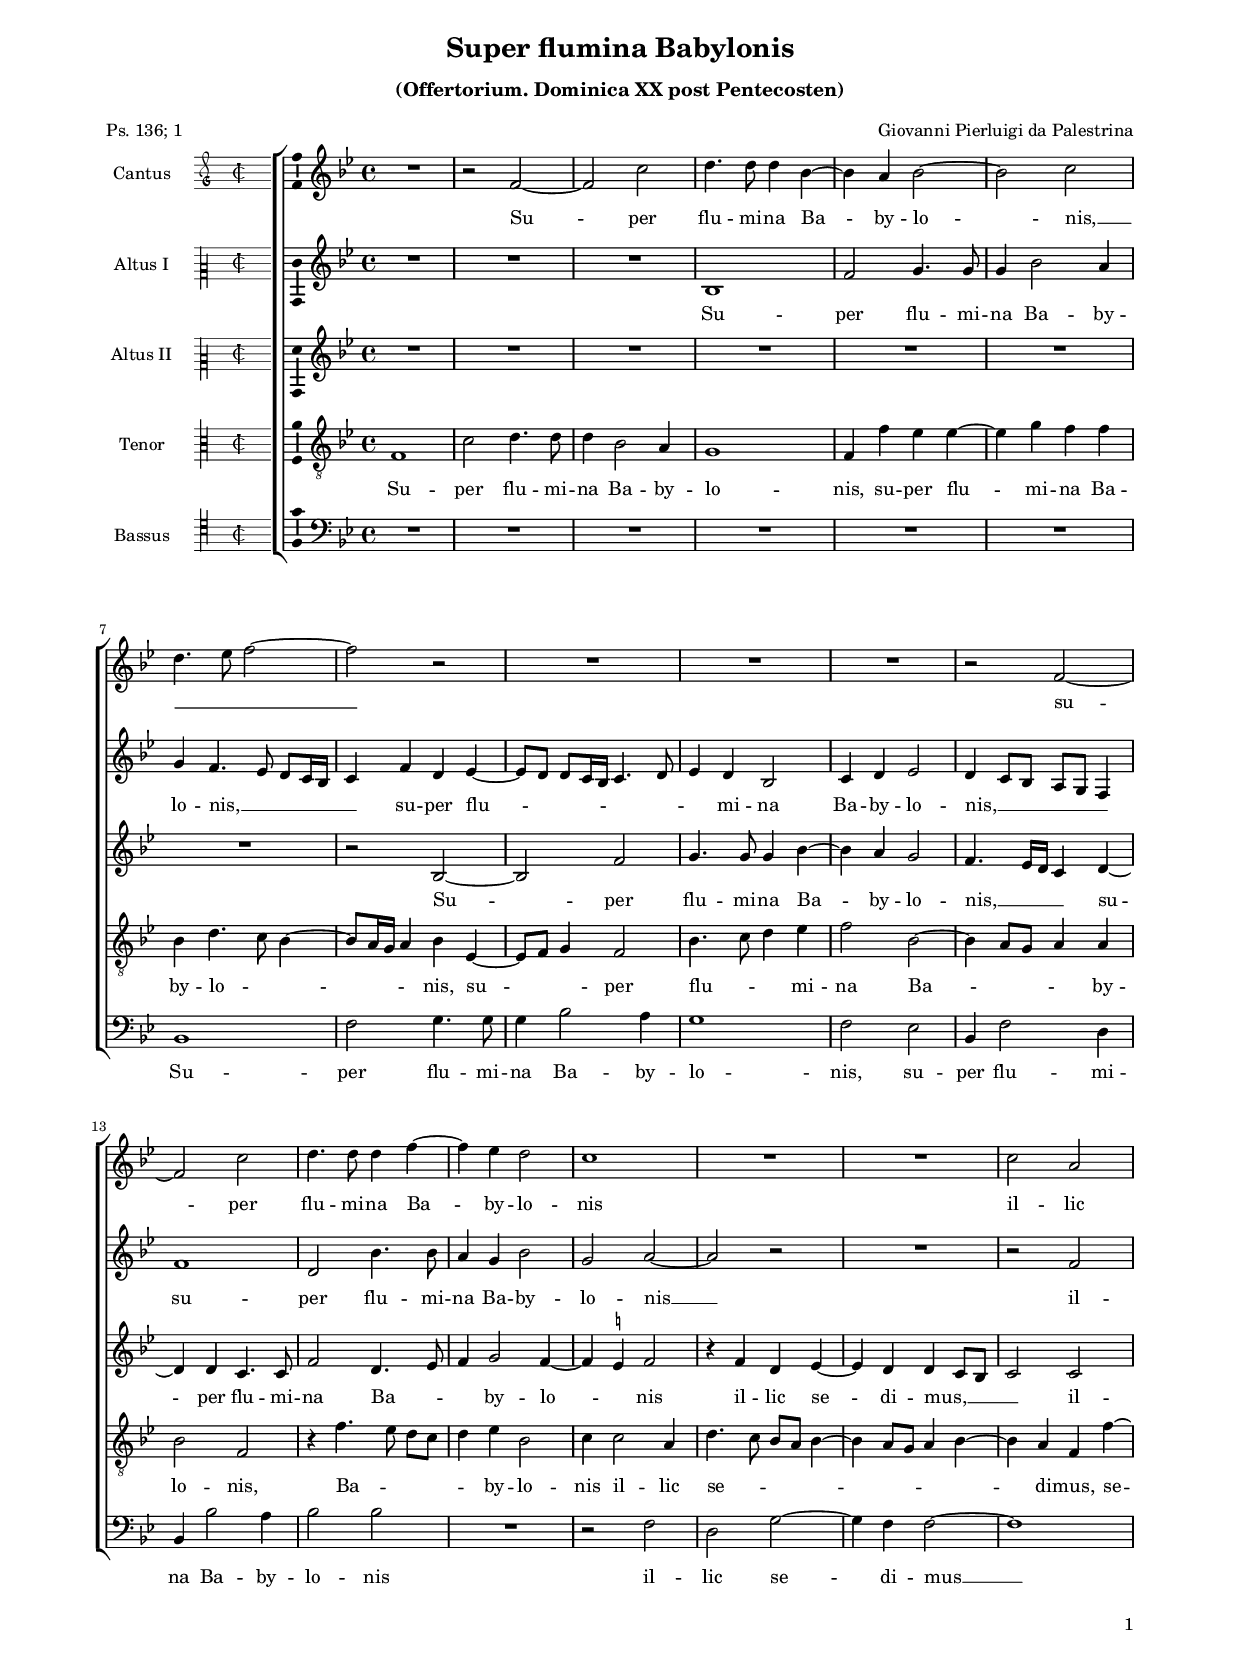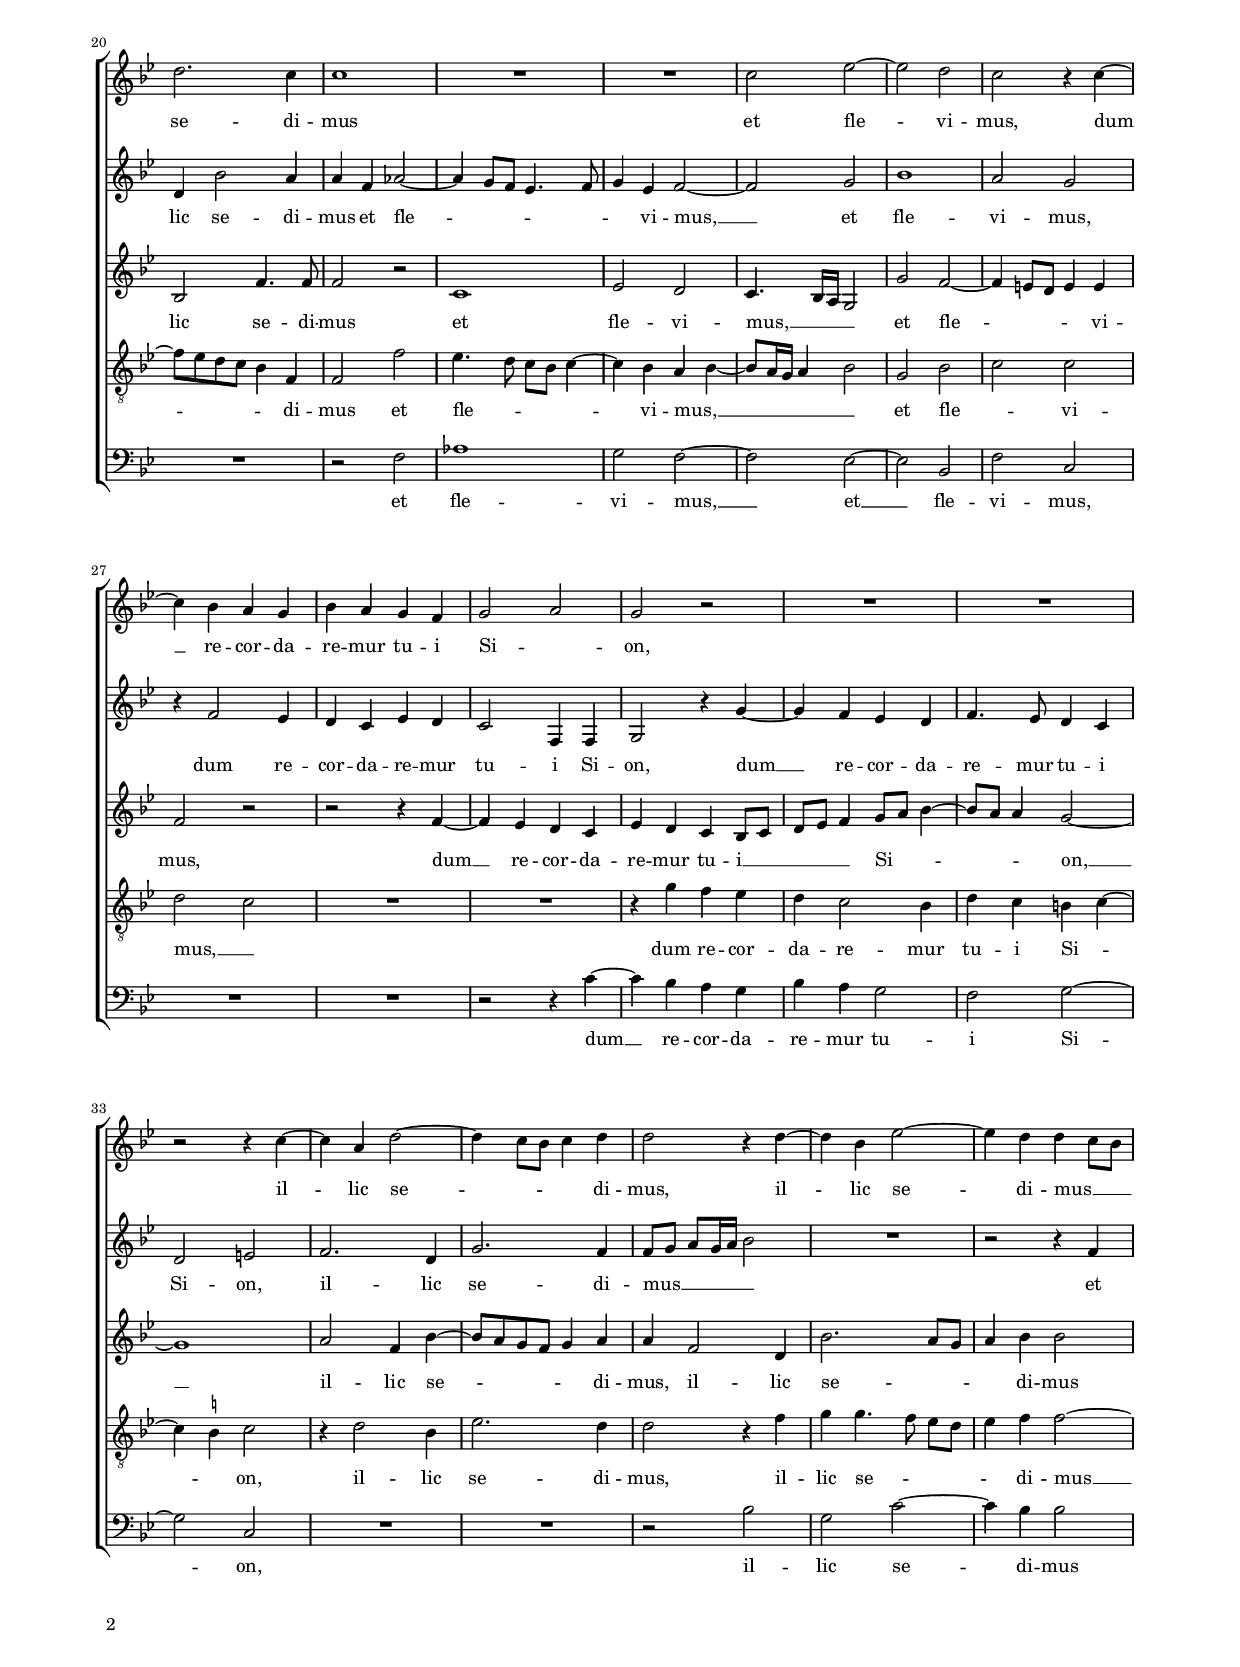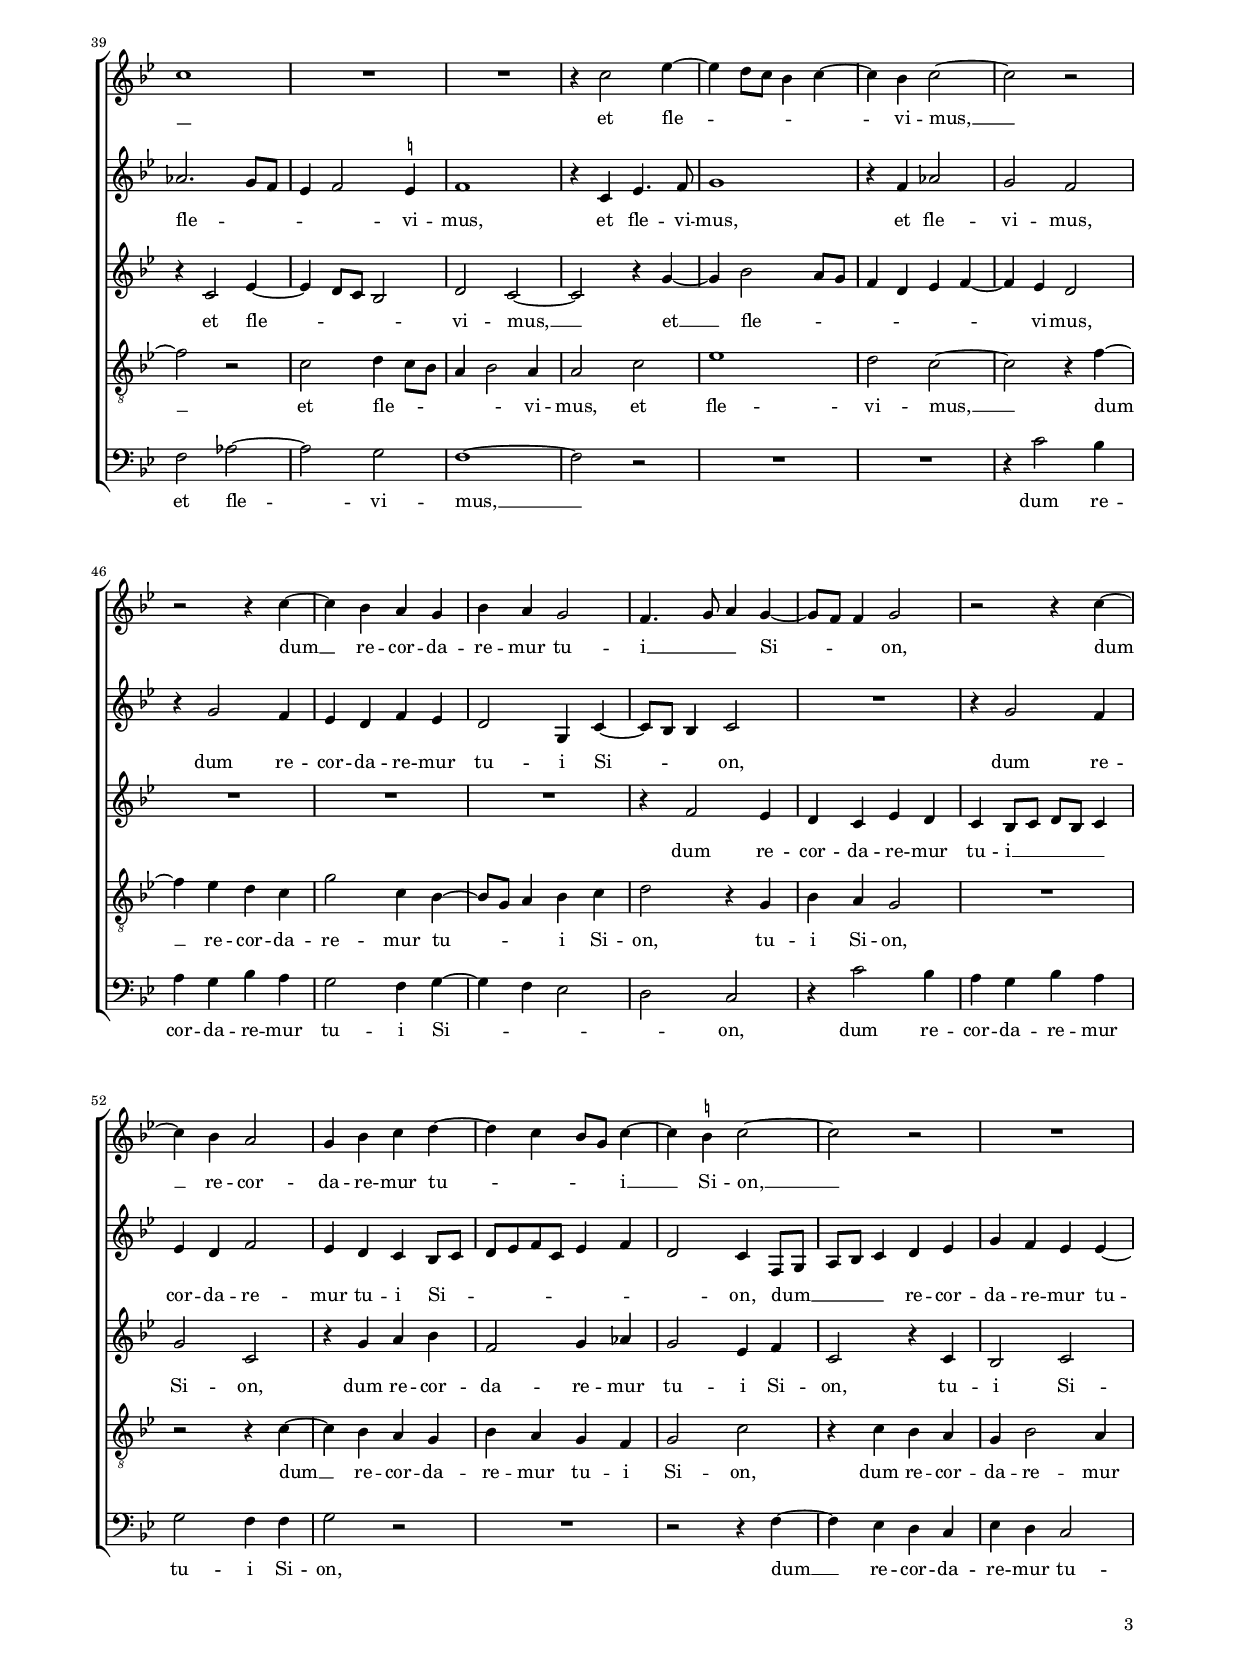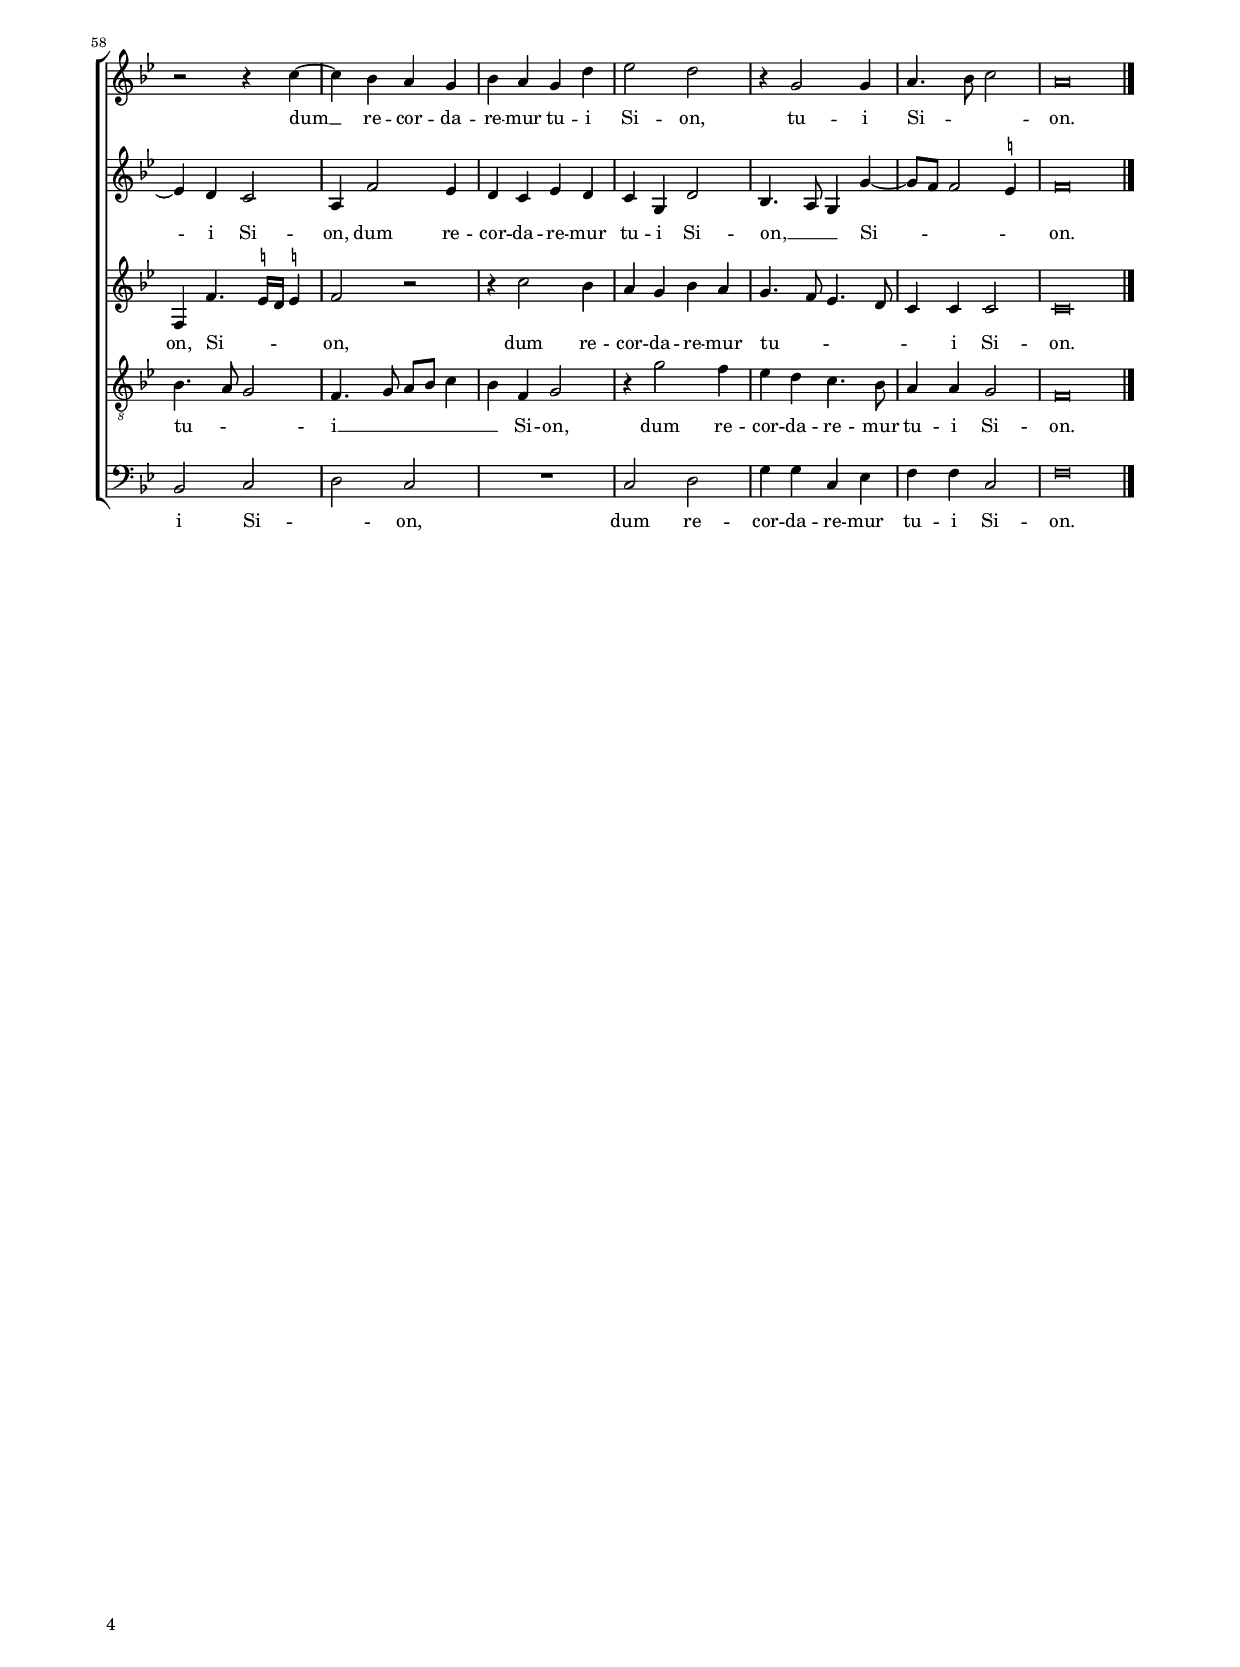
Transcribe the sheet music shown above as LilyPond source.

\header
{
  title="Super flumina Babylonis"
  subtitle=\markup { \column { \vspace #0.5 "(Offertorium. Dominica XX post Pentecosten)" \transparent "x" } }
  composer="Giovanni Pierluigi da Palestrina"
  poet="Ps. 136; 1"
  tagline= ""
}

\version "2.24.1"
\language deutsch
#(set-global-staff-size 15)
% #(set-default-paper-size "letter")
#(ly:set-option 'point-and-click #f)




	ficta = { \once \set suggestAccidentals = ##t }

	forget = #(define-music-function (music) (ly:music?) #{
		\accidentalStyle forget
		$music
		\accidentalStyle default
		#})

    
\paper
	{
	top-margin = 1.6 \cm
	bottom-margin = 1 \cm
	left-margin = 1.8 \cm
	right-margin = 1.8 \cm
	ragged-bottom = ##f
	ragged-last-bottom = ##t
	print-page-number = ##f
	system-system-spacing = #'((basic-distance . 17) (minimum-distance . 14) (padding . 5) (strechability . 150))
	oddFooterMarkup=\markup   \fill-line { "" \fromproperty #'page:page-number-string }
	evenFooterMarkup=\markup  \fill-line { \fromproperty #'page:page-number-string "" }
	last-bottom-spacing = #'((basic-distance . 12) (minimum-distance . 7) (padding . 4))
%	systems-per-page = 3
%   page-count = 3
%	min-systems-per-page = 3
%	print-all-headers = ##t
%	print-first-page-number = ##t
%	first-page-number = 1
	}

	
global = {
	\key c \major
	\time 4/4
	\set Score.tempoHideNote = ##t
	\tempo 4 = 100
	\skip 1*63
	\set Score.measureLength = #(ly:make-moment 2/1)
	\skip 1*2 \bar "|."
	}
    

incipitcantus = \relative c' {
    \time 2/2
    \clef "petrucci-g2"
    \key c \major
    }
    
incipitcantusVoice = <<
    \new MensuralVoice <<
        { s1 \noBreak }
        \incipitcantus
    >>
    >>
    
    
incipitaltus = \relative c' {
    \time 2/2
    \clef "petrucci-c2"
    \key c \major
    s4 \bar ""
    }
    
incipitaltusVoice = <<
    \new MensuralVoice <<
        { s1 \noBreak }
        \incipitaltus
    >>
    >>

incipitquintus = \relative c' {
    \time 2/2
    \clef "petrucci-c2"
    \key c \major
    }

incipitquintusVoice = <<
    \new MensuralVoice <<
        { s1 \noBreak }
        \incipitquintus
    >>
    >>
    
incipittenor = \relative c' {
    \time 2/2
    \clef "petrucci-c3"
    \key c \major
    }
    
incipittenorVoice = <<
    \new MensuralVoice <<
        { s1 \noBreak }
        \incipittenor
    >>
    >>
    
incipitbassus= \relative c {
    \time 2/2
    \clef "petrucci-c4"
    \key c \major
    }
    
incipitbassusVoice = <<
    \new MensuralVoice <<
        { s1 \noBreak }
        \incipitbassus
    >>
    >>


cantus =  \relative c''
	{
	R1
	r2 g~
	g2 d'
	e4. e8 e4 c~
%5
	c4 h c2~ |
	c2 d
	e4. f8 g2~
	g2 r
	R1
%10
	R1 |
	R1
	r2 g,~
	g2 d'
	e4. e8 e4 g~
%15
	g4 f e2 |
	d1
	R1
	R1
	d2 h
%20
	e2. d4 |
	d1
	R1
	R1
	d2 f~
%25
	f2 e |
	d2 r4 d~
	d4 c h a
	c4 h a g
	a2 h
%30
	a2 r |
	R1
	R1
	r2 r4 d~
	d4 h e2~
%35
	e4 d8 c d4 e |
	e2 r4 e~
	e4 c f2~
	f4 e e d8 c
	d1
%40
	R1 |
	R1
	r4 d2 f4~
	f4 e8 d c4 d~
	d4 c d2~
%45
	d2 r |
	r2 r4 d~
	d4 c h a
	c4 h a2
	g4. a8 h4 a~
%50
	a8 g g4 a2 |
	r2 r4 d~ \break \noPageBreak
	d4 c h2
	a4 c d e~
	e4 d c8 a d4~
%55
	d4 \ficta cis d2~ |
	d2 r
	R1 \pageBreak
	r2 r4 d~
	d4 c h a
%60
	c4 h a e' |
	f2 e
	r4 a,2 a4
	h4. c8 d2
	h\breve |
	}


altus =  \relative c'
	{
	R1
	R1
	R1
	c1
%5
	g'2 a4. a8 |
	a4 c2 h4
	a4 g4. f8 e[ d16 c]
	d4 g e f~
	f8 e e[ d16 c] d4. e8
%10
	f4 e c2 |
	d4 e f2
	e4 d8 c h a g4
	g'1
	e2 c'4. c8
%15
	h4 a c2 |
	a2 h~
	h2 r
	R1
	r2 g
%20
	e4 c'2 h4 |
	h4 g b2~
	b4 a8 g f4. g8
	a4 f g2~
	g2 a
%25
	c1 |
	h2 a
	r4 g2 f4
	e4 d f e
	d2 g,4 g
%30
	a2 r4 a'~ |
	a4 g f e
	g4. f8 e4 d
	e2 fis
	g2. e4
%35
	a2. g4 |
	g8 a h[ a16 h] c2
	R1
	r2 r4 g
	b2. a8 g
%40
	f4 g2 \ficta fis4 |
	g1
	r4 d f4. g8
	a1
	r4 g b2
%45
	a2 g |
	r4 a2 g4
	f4 e g f
	e2 a,4 d~
	d8 c c4 d2
%50
	R1 |
	r4 a'2 g4
	f4 e g2
	f4 e d c8 d
	e8 f g d f4 g
%55
	e2 d4 g,8 a |
	h8 c d4 e f
	a4 g f f~
	f4 e d2
	h4 g'2 f4
%60
	e4 d f e |
	d4 a e'2
	c4. h8 a4 a'~
	a8 g g2 \ficta fis4
	g\breve |
	}


quintus =  \relative c'
	{
	R1
	R1
	R1
	R1
%5
	R1 |
	R1
	R1
	r2 c~
	c2 g'
%10
	a4. a8 a4 c~ |
	c4 h a2
	g4. f16 e d4 e~
	e4 e d4. d8
	g2 e4. f8
%15
	g4 a2 g4~ |
	g4 \ficta fis g2
	r4 g e f~
	f4 e e d8 c
	d2 d
%20
	c2 g'4. g8 |
	g2 r
	d1
	f2 e
	d4. c16 h a2
%25
	a'2 g~ |
	g4 fis8 e fis4 fis
	g2 r
	r2 r4 g~
	g4 f e d
%30
	f4 e d c8 d |
	e8 f g4 a8 h c4~
	c8 h h4 a2~
	a1
	h2 g4 c~
%35
	c8 h a g a4 h |
	h4 g2 e4
	c'2. h8 a
	h4 c c2
	r4 d,2 f4~
%40
	f4 e8 d c2 |
	e2 d~
	d2 r4 a'~
	a4 c2 h8 a
	g4 e f g~
%45
	g4 f e2 |
	R1
	R1
	R1
	r4 g2 f4
%50
	e4 d f e |
	d4 c8 d e c d4
	a'2 d,
	r4 a' h c
	g2 a4 b
%55
	a2 f4 g |
	d2 r4 d
	c2 d
	g,4 g'4. \ficta fis16 e \ficta fis!4
	g2 r
%60
	r4 d'2 c4 |
	h4 a c h
	a4. g8 f4. e8
	d4 d d2
	d\breve |
	}


tenor  =  \relative c'
	{
	g1
	d'2 e4. e8
	e4 c2 h4
	a1
%5
	g4 g' f f~ |
	f4 a g g
	c,4 e4. d8 c4~
	c8 h16 a h4 c f,~
	f8 g a4 g2
%10
	c4. d8 e4 f |
	g2 c,~
	c4 h8 a h4 h
	c2 g
	r4 g'4. f8 e[ d]
%15
	e4 f c2 |
	d4 d2 h4
	e4. d8 c[ h] c4~
	c4 h8 a h4 c~
	c4 h g g'~
%20
	g8 f e d c4 g |
	g2 g'
	f4. e8 d[ c] d4~
	d4 c h c~
	c8 h16 a h4 c2
%25
	a2 c |
	d2 d
	e2 d
	R1
	R1
%30
	r4 a' g f
	e4 d2 c4
	e4 d cis d~
	d4 \ficta cis d2
	r4 e2 c4
%35
	f2. e4 |
	e2 r4 g
	a4 a4. g8 f[ e]
	f4 g g2~
	g2 r
%40
	d2 e4 d8 c |
	h4 c2 h4
	h2 d
	f1
	e2 d~
%45
	d2 r4 g~ |
	g4 f e d
	a'2 d,4 c~
	c8 a h4 c d
	e2 r4 a,
%50
	c4 h a2 |
	R1
	r2 r4 d~
	d4 c h a
	c4 h a g
%55
	a2 d |
	r4 d c h
	a4 c2 h4
	c4. h8 a2
	g4. a8 h8 c d4
%60
	c4 g a2 |
	r4 a'2 g4
	f4 e d4. c8
	h4 h a2
	g\breve |
	}


bassus  =  \relative c
	{
	R1
	R1
	R1
	R1
%5
	R1 |
	R1
	c1
	g'2 a4. a8
	a4 c2 h4
%10
	a1 |
	g2 f
	c4 g'2 e4
	c4 c'2 h4
	c2 c
%15
	R1 |
	r2 g
	e2 a~
	a4 g g2~
	g1
%20
	R1 |
	r2 g
	b1
	a2 g~
	g2 f~
%25
	f2 c |
	g'2 d
	R1
	R1
	r2 r4 d'~
%30
	d4 c h a |
	c4 h a2
	g2 a~
	a2 d,
	R1
%35
	R1 |
	r2 c'
	a2 d~
	d4 c c2
	g2 b~
%40
	b2 a |
	g1~
	g2 r
	R1
	R1
%45
	r4 d'2 c4 |
	h4 a c h
	a2 g4 a~
	a4 g f2
	e2 d
%50
	r4 d'2 c4 |
	h4 a c h
	a2 g4 g
	a2 r
	R1
%55
	r2 r4 g~ |
	g4 f e d
	f4 e d2
	c2 d
	e2 d
%60
	R1 |
	d2 e
	a4 a d, f
	g4 g d2
	g\breve |
	}


lyricscantus = \lyricmode {
    Su -- per flu -- mi -- na Ba -- by -- lo -- nis, __ _ _ _
    su -- per flu -- mi -- na Ba -- by -- lo -- nis
    il -- lic se -- di -- mus et fle -- vi -- mus,
    dum __ re -- cor -- da -- re -- mur tu -- i Si -- _ on,
    il -- lic se -- _ _ _ di -- mus,
    il -- lic se -- di -- mus __ _ _ _ et fle -- _ _ _ _ vi -- mus, __
    dum __ re -- cor -- da -- re -- mur tu -- i __ _ _ Si -- _ _ on,
    dum __ re -- cor -- da -- re -- mur tu -- _ _ _ i __ Si -- on, __
    dum __ re -- cor -- da -- re -- mur tu -- i Si -- on,
    tu -- i Si -- _ _ on.
	}


lyricsaltus = \lyricmode {
    Su -- per flu -- mi -- na Ba -- by -- lo -- nis, __ _ _ _ _ _
    su -- per flu -- _ _ _ _ _ _ _ mi -- na Ba -- by -- lo -- nis, __ _ _ _ _ _
    su -- per flu -- mi -- na Ba -- by -- lo -- nis __
    il -- lic se -- di -- mus et fle -- _ _ _ _ _ vi -- mus, __
    et fle -- vi -- mus,
    dum re -- cor -- da -- re -- mur tu -- i Si -- on,
    dum __ re -- cor -- da -- re -- mur tu -- i Si -- on,
    il -- lic se -- di -- mus __ _ _ _ _ _ et fle -- _ _ _ _ vi -- mus,
    et fle -- vi -- mus,
    et fle -- vi -- mus,
    dum re -- cor -- da -- re -- mur tu -- i Si -- _ _ on,
    dum re -- cor -- da -- re -- mur tu -- i Si -- _ _ _ _ _ _ _ _ on,
    dum __ _ _ _ _ re -- cor -- da -- re -- mur tu -- i Si -- on,
    dum re -- cor -- da -- re -- mur tu -- i Si -- on, __ _ _
    Si -- _ _ _ on.
	}


lyricsquintus = \lyricmode {
    Su -- per flu -- mi -- na Ba -- by -- lo -- nis, __ _ _ _
    su -- per flu -- mi -- na Ba -- _ _ by -- lo -- _ nis
    il -- lic se -- di -- mus, __ _ _ _
    il -- lic se -- di -- mus et fle -- vi -- mus, __ _ _ _
    et fle -- _ _ _ vi -- mus,
    dum __ re -- cor -- da -- re -- mur tu -- i __ _ _ _ _ Si -- _ _ _ _ on, __
    il -- lic se -- _ _ _ _ di -- mus,
    il -- lic se -- _ _ _ di -- mus et fle -- _ _ _ vi -- mus, __
    et __ fle -- _ _ _ _ _ _ vi -- mus,
    dum re -- cor -- da -- re -- mur tu -- i __ _ _ _ _ Si -- on,
    dum re -- cor -- da -- re -- mur tu -- i Si -- on,
    tu -- i Si -- on,
    Si -- _ _ _ on,
    dum re -- cor -- da -- re -- mur tu -- _ _ _ _ i Si -- on.
	}


lyricstenor = \lyricmode {
    Su -- per flu -- mi -- na Ba -- by -- lo -- nis,
    su -- per flu -- mi -- na Ba -- by -- lo -- _ _ _ _ _ nis,
    su -- _ _ per flu -- _ _ mi -- na Ba -- _ _ _ by -- lo -- nis,
    Ba -- _ _ _ _ by -- lo -- nis
    il -- lic se -- _ _ _ _ _ _ _ _ di -- mus,
    se -- _ _ _ _ di -- mus et fle -- _ _ _ _ vi -- mus, __ _ _ _ _ _
    et fle -- _ vi -- mus, __ _
    dum re -- cor -- da -- re -- mur tu -- i Si -- _ _ on,
    il -- lic se -- di -- mus,
    il -- lic se -- _ _ _ _ di -- mus __ et fle -- _ _ _ _ vi -- mus,
    et fle -- vi -- mus, __
    dum __ re -- cor -- da -- re -- mur tu -- _ _ i Si -- on,
    tu -- i Si -- on,
    dum __ re -- cor -- da -- re -- mur tu -- i Si -- on,
    dum re -- cor -- da -- re -- mur tu -- _ _ i __ _ _ _ _ _ Si -- on,
    dum re -- cor -- da -- re -- mur tu -- i Si -- on.
	}


lyricsbassus = \lyricmode {
    Su -- per flu -- mi -- na Ba -- by -- lo -- nis,
    su -- per flu -- mi -- na Ba -- by -- lo -- nis
    il -- lic se -- di -- mus __ et fle -- vi -- mus, __
    et __ fle -- vi -- mus,
    dum __ re -- cor -- da -- re -- mur tu -- i Si -- on,
    il -- lic se -- di -- mus et fle -- vi -- mus, __
    dum re -- cor -- da -- re -- mur tu -- i Si -- _ _ _ on,
    dum re -- cor -- da -- re -- mur tu -- i Si -- on,
    dum __ re -- cor -- da -- re -- mur tu -- i Si -- _ on,
    dum re -- cor -- da -- re -- mur tu -- i Si -- on.
	}


\score
{  
	\transpose c b, {
	\new ChoirStaff \with { \override StaffGrouper.staff-staff-spacing.basic-distance = #12 }
	<<

	\new Staff << \global
	\new Voice="v1" {
		\set Staff.instrumentName="Cantus"
		\incipit \incipitcantusVoice
%		\set Staff.instrumentName= "S"
		\set Staff.midiInstrument = "reed organ"
		\clef violin
		\cantus }
	\new Lyrics \lyricsto "v1" {\lyricscantus }
	>>


	\new Staff << \global
	\new Voice="v2" {
		\set Staff.instrumentName="Altus I"
		\incipit \incipitaltusVoice
%		\set Staff.instrumentName= "A"
		\set Staff.midiInstrument = "reed organ"
		\clef violin % "G_8"
		\altus}
	\new Lyrics \lyricsto "v2" {\lyricsaltus }
	>>


	\new Staff << \global
	\new Voice="v5" {
		\set Staff.instrumentName="Altus II"
		\incipit \incipitquintusVoice
%		\set Staff.instrumentName= "Q"
		\set Staff.midiInstrument = "reed organ"
		\clef violin % "G_8"
		\quintus}
	\new Lyrics \lyricsto "v5" {\lyricsquintus }
	>>


	\new Staff << \global
	\new Voice="v3" {
		\set Staff.instrumentName="Tenor"
		\incipit \incipittenorVoice
%		\set Staff.instrumentName= "T"
		\set Staff.midiInstrument = "reed organ"
		\clef "G_8"
		\tenor }
	\new Lyrics \lyricsto "v3" {\lyricstenor }
	>>


	\new Staff << \global
	\new Voice="v4" {
		\set Staff.instrumentName="Bassus"
		\incipit \incipitbassusVoice
%		\set Staff.instrumentName= "B"
		\set Staff.midiInstrument = "reed organ"
		\clef bass 
		\bassus }
	\new Lyrics \lyricsto "v4" {\lyricsbassus}
	>>

	>>
	} % transpose

	\layout
	{
	indent = 3\cm
    incipit-width = 1.3 \cm
	\context { \Lyrics \override VerticalAxisGroup.nonstaff-relatedstaff-spacing.padding = #1.4 }
%	\context { \Lyrics \override LyricText.font-size = #1 }
	\context { \Staff \override TimeSignature.break-visibility = #end-of-line-invisible }
	\context { \Staff \consists Ambitus_engraver }
	\context { \Score \override BarNumber.padding = #2 }
	\context { \Voice \override NoteHead.style = #'baroque }
	}

\midi
	{    	
	}

}


% EOF
